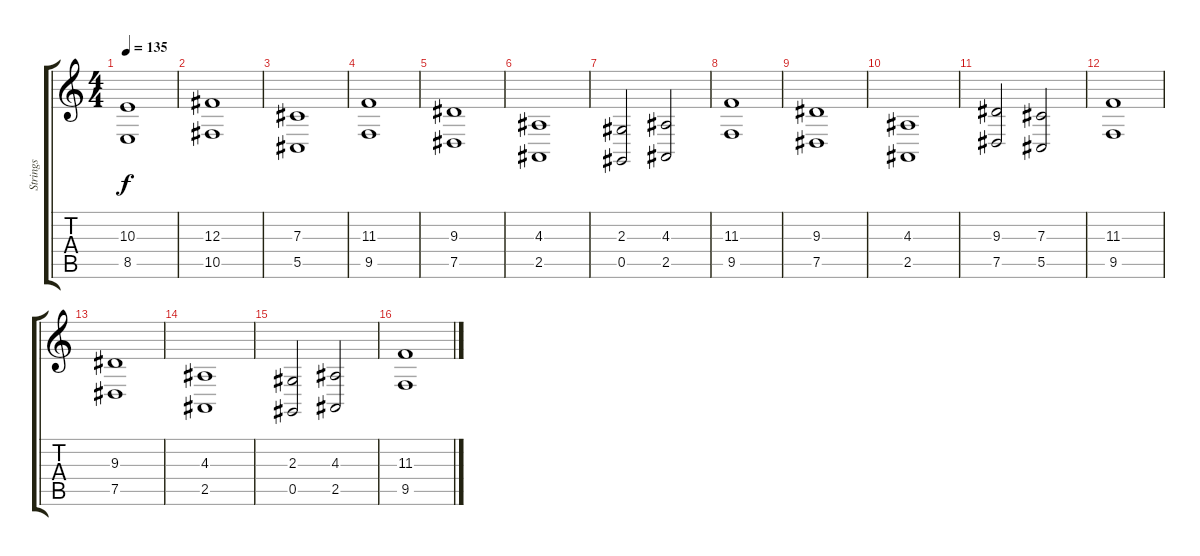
\track ("Strings" "Strings") {instrument stringensemble1}
\staff {score tabs}
\tuning (Eb4 Bb3 Gb3 Db3 Ab2 Eb2) {hide}
\ts (4 4)
\tempo 135
\clef g2
\ks c
(10.3 8.5).1{dy f} |
(12.3 10.5).1 |
(7.3 5.5).1 |
(11.3 9.5).1 |
(9.3 7.5).1 |
(4.3 2.5).1 |
(2.3 0.5).2 (4.3 2.5).2 |
(11.3 9.5).1 |
(9.3 7.5).1 |
(4.3 2.5).1 |
(9.3 7.5).2 (7.3 5.5).2 |
(11.3 9.5).1 |
(9.3 7.5).1 |
(4.3 2.5).1 |
(2.3 0.5).2 (4.3 2.5).2 |
(11.3 9.5).1
